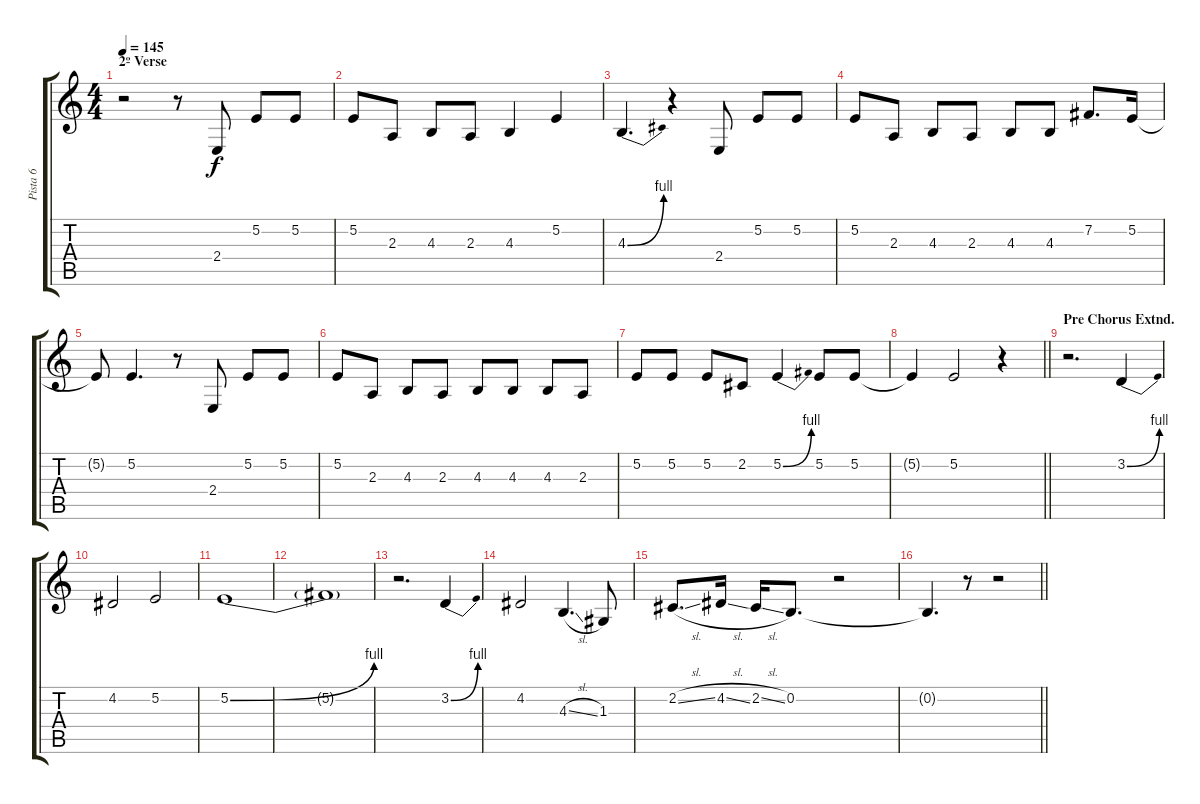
\track ("Pista 6" "Pista 6") {instrument clarinet}
\staff {score tabs}
\tuning (E4 B3 G3 D3 A2 D2) {hide}
\ts (4 4)
\section ("" "2º Verse")
\tempo 145
\clef g2
\ks c
r.2{dy f} r.8 2.4.8 5.2.8 5.2.8 |
5.2.8 2.3.8 4.3.8 2.3.8 4.3.4 5.2.4 |
4.3{be (bend 0 0 60 4)}.4{d} r.4 2.4.8 5.2.8 5.2.8 |
5.2.8 2.3.8 4.3.8 2.3.8 4.3.8 4.3.8 7.2.8{d} 5.2.16 |
5.2{t}.8 5.2.4{d} r.8 2.4.8 5.2.8 5.2.8 |
5.2.8 2.3.8 4.3.8 2.3.8 4.3.8 4.3.8 4.3.8 2.3.8 |
5.2.8 5.2.8 5.2.8 2.2.8 5.2{be (bend 0 0 60 4)}.4 5.2.8 5.2.8 |
\barLineRight lightlight
5.2{t}.4 5.2.2 r.4 |
\section ("" "Pre Chorus Extnd.")
r.2{d} 3.2{be (bend 0 0 60 4)}.4 |
4.2.2 5.2.2 |
5.2{be (bend 0 0 60 4)}.1 |
5.2{t}.1 |
r.2{d} 3.2{be (bend 0 0 60 4)}.4 |
4.2.2 4.3{sl}.4{d} 1.3.8 |
2.2{sl}.8{d} 4.2{sl}.16 2.2{sl}.16 0.2.8{d} r.2 |
\barLineRight lightlight
0.2{t}.4{d} r.8 r.2
